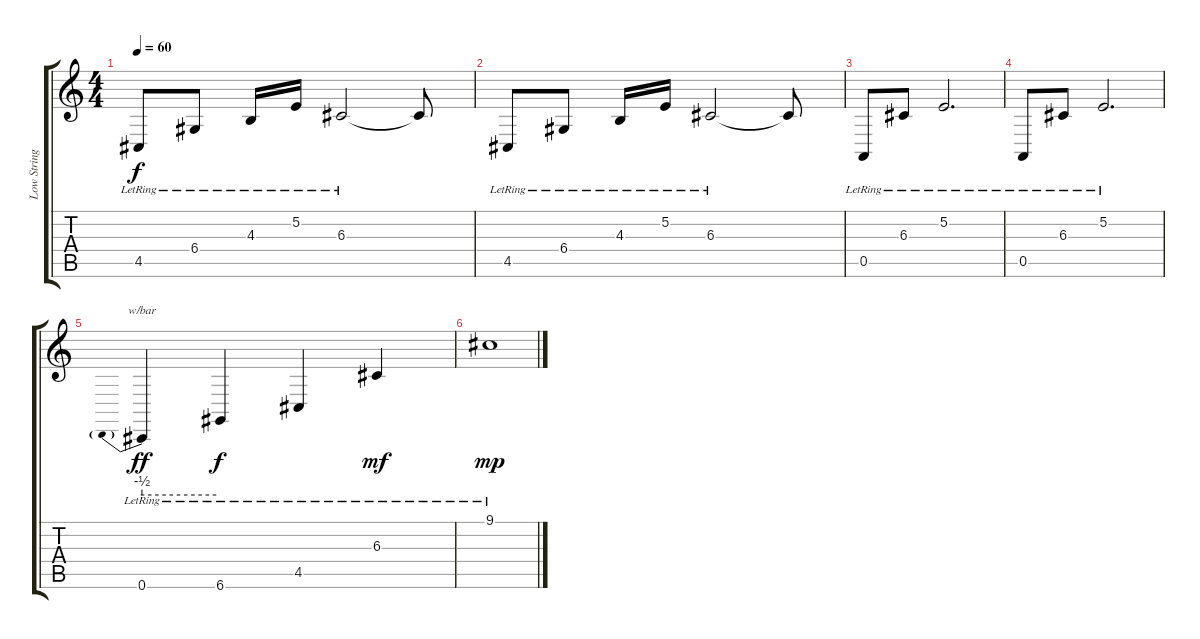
\track ("Low Strings/Piano" "Low String") {instrument stringensemble1}
\staff {score tabs}
\tuning (E4 B3 G3 D3 A2 D2) {hide}
\ts (4 4)
\tempo 60
\clef g2
\ks c
4.5{lr}.8{dy f} 6.4{lr}.8 4.3{lr}.16 5.2{lr}.16 6.3{lr}.2 6.3{t}.8 |
4.5{lr}.8 6.4{lr}.8 4.3{lr}.16 5.2{lr}.16 6.3{lr}.2 6.3{t}.8 |
0.5{lr}.8 6.3{lr}.8 5.2{lr}.2{d} |
0.5{lr}.8 6.3{lr}.8 5.2{lr}.2{d} |
0.6{lr}.4{tbe (predive default 0 -2 60 -2) dy ff} 6.6{lr}.4{dy f} 4.5{lr}.4 6.3{lr}.4{dy mf} |
9.1{lr}.1{dy mp}
